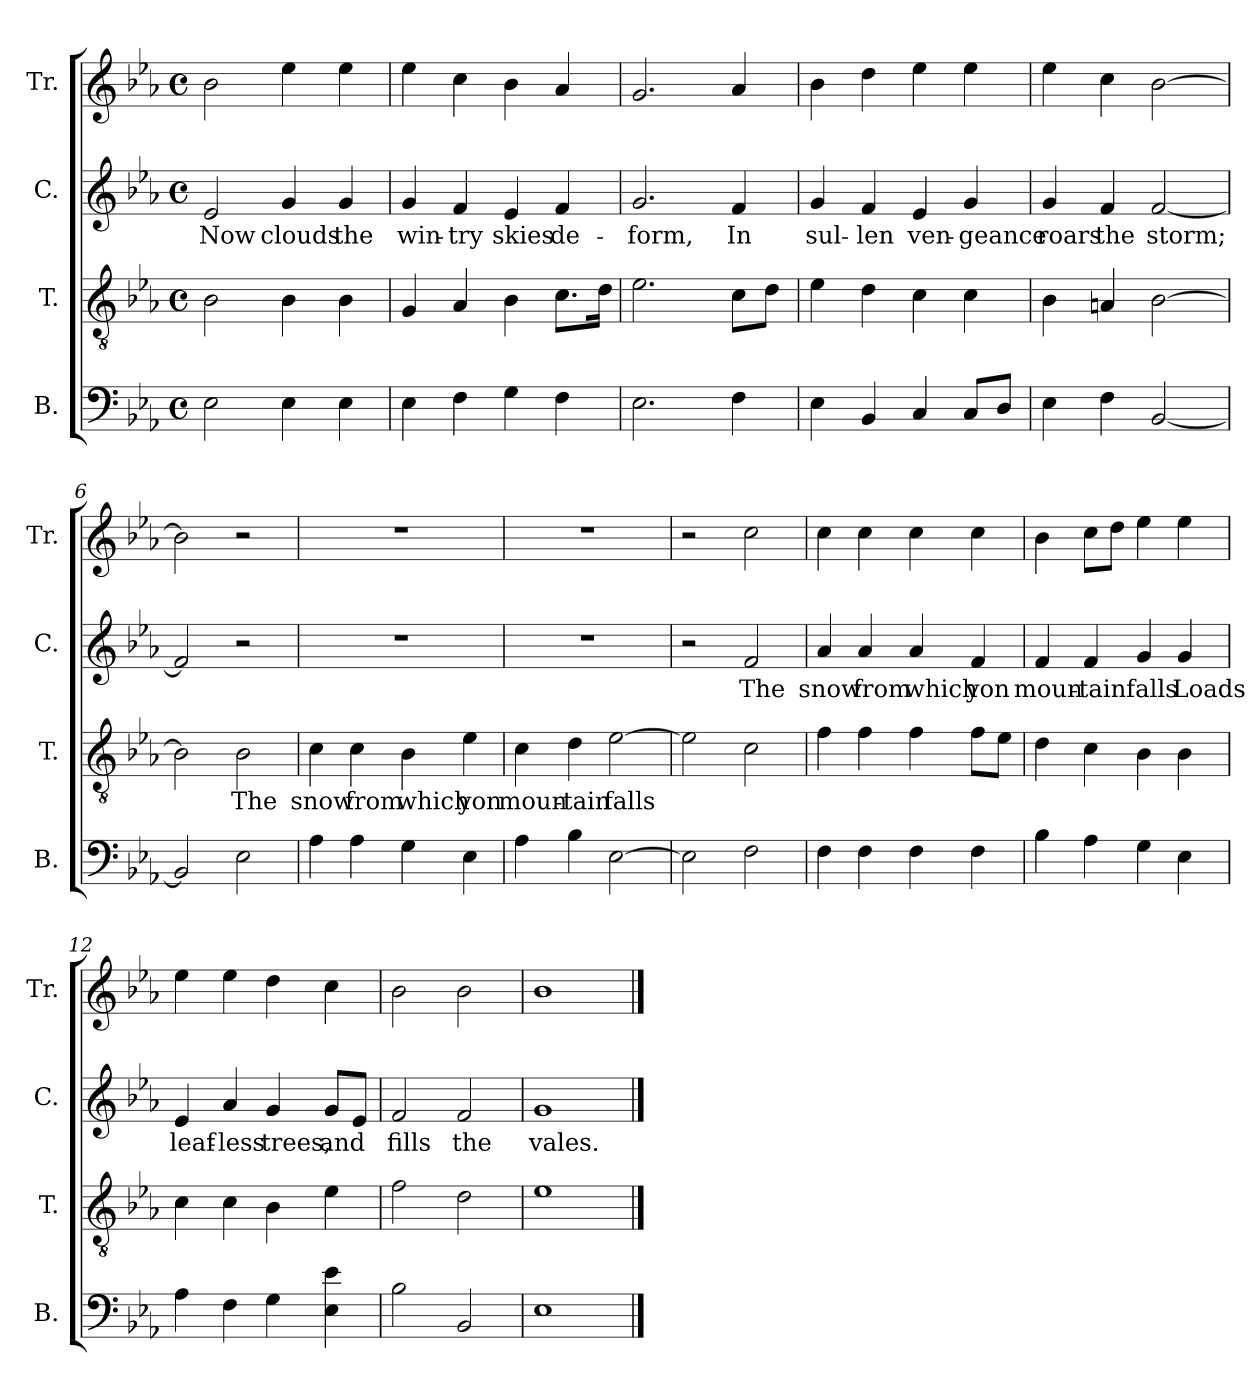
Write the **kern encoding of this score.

**kern	**kern	**text	**kern	**text	**kern
*part4	*part3	*part3	*part2	*part2	*part1
*staff4	*staff3	*staff3	*staff2	*staff2	*staff1
*I"B.	*I"T.	*	*I"C.	*	*I"Tr.
*I'B.	*I'T.	*	*I'C.	*	*I'Tr.
*clefF4	*clefGv2	*	*clefG2	*	*clefG2
*k[b-e-a-]	*k[b-e-a-]	*	*k[b-e-a-]	*	*k[b-e-a-]
*M4/4	*M4/4	*	*M4/4	*	*M4/4
*met(c)	*met(c)	*	*met(c)	*	*met(c)
*MM120	*MM120	*	*MM120	*	*MM120
=1	=1	=1	=1	=1	=1
2E-\	2B-\	.	2e-/	Now	2b-\
4E-\	4B-\	.	4g/	clouds	4ee-\
4E-\	4B-\	.	4g/	the	4ee-\
=2	=2	=2	=2	=2	=2
4E-\	4G/	.	4g/	win-	4ee-\
4F\	4A-/	.	4f/	-try	4cc\
4G\	4B-\	.	4e-/	skies	4b-\
4F\	8.c\L	.	4f/	de-	4a-/
.	16d\Jk	.	.	.	.
=3	=3	=3	=3	=3	=3
2.E-\	2.e-\	.	2.g/	-form,	2.g/
4F\	8c\L	.	4f/	In	4a-/
.	8d\J	.	.	.	.
=4	=4	=4	=4	=4	=4
4E-\	4e-\	.	4g/	sul-	4b-\
4BB-/	4d\	.	4f/	-len	4dd\
4C/	4c\	.	4e-/	ven-	4ee-\
8C/L	4c\	.	4g/	-geance	4ee-\
8D/J	.	.	.	.	.
=5	=5	=5	=5	=5	=5
4E-\	4B-\	.	4g/	roars	4ee-\
4F\	4An/	.	4f/	the	4cc\
[2BB-/	[2B-\	.	[2f/	storm;	[2b-\
=6	=6	=6	=6	=6	=6
2BB-/]	2B-\]	.	2f/]	.	2b-\]
2E-\	2B-\	The	2r	.	2r
=7	=7	=7	=7	=7	=7
4A-\	4c\	snow	1r	.	1r
4A-\	4c\	from	.	.	.
4G\	4B-\	which	.	.	.
4E-\	4e-\	yon	.	.	.
=8	=8	=8	=8	=8	=8
4A-\	4c\	moun-	1r	.	1r
4B-\	4d\	-tain	.	.	.
[2E-\	[2e-\	falls	.	.	.
!!LO:LB:g=z
=9	=9	=9	=9	=9	=9
2E-\]	2e-\]	.	2r	.	2r
2F\	2c\	.	2f/	The	2cc\
=10	=10	=10	=10	=10	=10
4F\	4f\	.	4a-/	snow	4cc\
4F\	4f\	.	4a-/	from	4cc\
4F\	4f\	.	4a-/	which	4cc\
4F\	8f\L	.	4f/	yon	4cc\
.	8e-\J	.	.	.	.
=11	=11	=11	=11	=11	=11
4B-\	4d\	.	4f/	moun-	4b-\
4A-\	4c\	.	4f/	-tain	8cc\L
.	.	.	.	.	8dd\J
4G\	4B-\	.	4g/	falls	4ee-\
4E-\	4B-\	.	4g/	Loads	4ee-\
=12	=12	=12	=12	=12	=12
4A-\	4c\	.	4e-/	leaf-	4ee-\
4F\	4c\	.	4a-/	-less	4ee-\
4G\	4B-\	.	4g/	trees,	4dd\
4E-\ 4e-\	4e-\	.	8g/L	and	4cc\
.	.	.	8e-/J	.	.
=13	=13	=13	=13	=13	=13
2B-\	2f\	.	2f/	fills	2b-\
2BB-/	2d\	.	2f/	the	2b-\
=14	=14	=14	=14	=14	=14
1E-	1e-	.	1g	vales.	1b-
==	==	==	==	==	==
*-	*-	*-	*-	*-	*-
